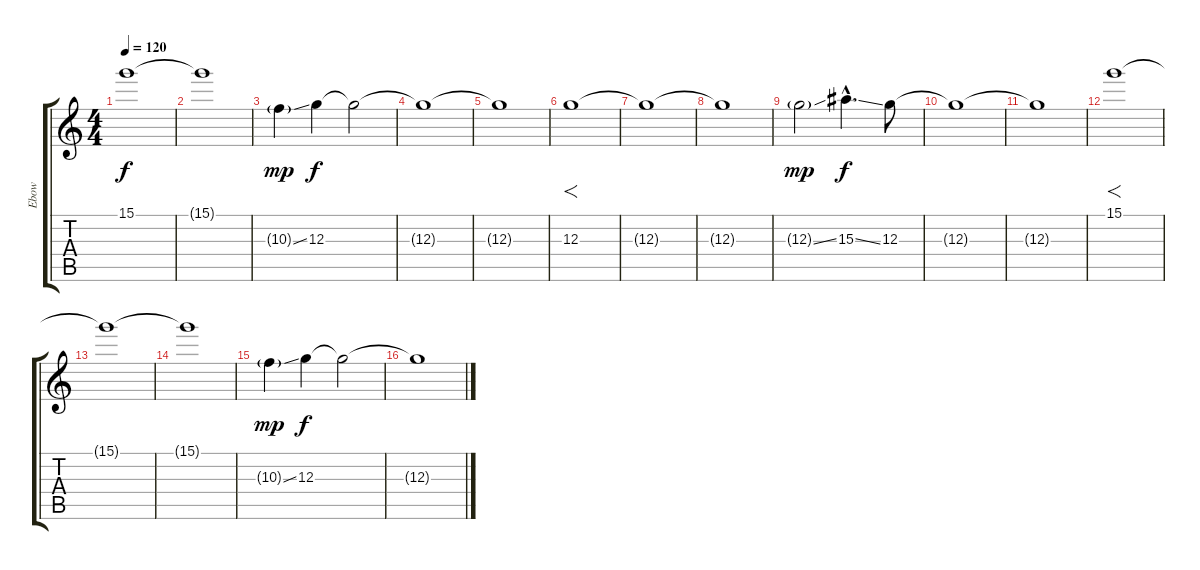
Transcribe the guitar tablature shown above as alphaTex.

\track ("Ebow" "Ebow") {instrument distortionguitar}
\staff {score tabs}
\tuning (E4 B3 G3 D3 A2 E2) {hide}
\ts (4 4)
\tempo 120
\clef g2
\ks c
15.1{t}.1{dy f} |
15.1{t}.1 |
10.3{ss g}.4{dy mp} 12.3.4{dy f} 12.3{t}.2 |
12.3{t}.1 |
12.3{t}.1 |
12.3.1{f volume 9} |
12.3{t}.1 |
12.3{t}.1 |
12.3{ss g}.2{dy mp} 15.3{ss hac}.4{d dy f} 12.3.8 |
12.3{t}.1 |
12.3{t}.1 |
15.1.1{f} |
15.1{t}.1 |
15.1{t}.1 |
10.3{ss g}.4{dy mp} 12.3.4{dy f} 12.3{t}.2 |
12.3{t}.1
